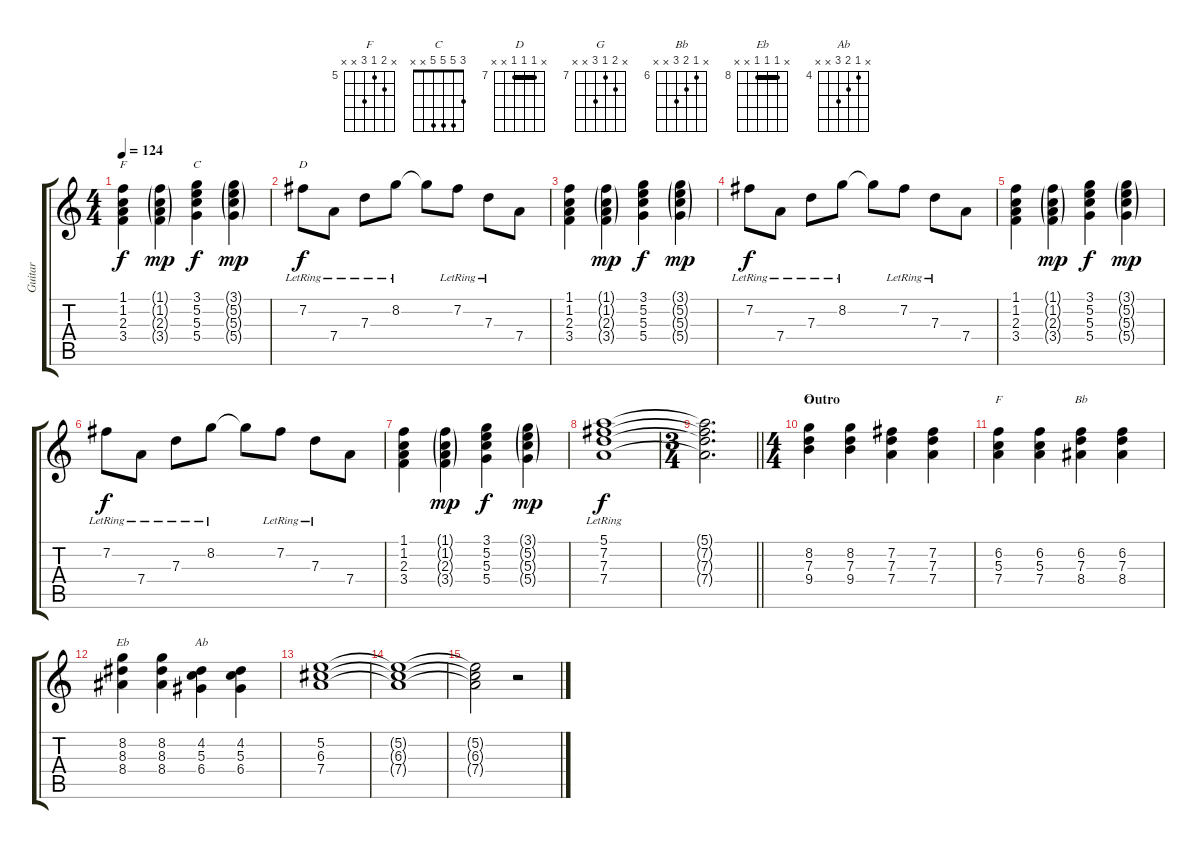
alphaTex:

\track ("Guitar" "Guitar") {instrument electricguitarjazz}
\staff {score tabs}
\tuning (E4 B3 G3 D3 A2 E2) {hide}
\chord ("F" 1 1 2 3 x x) {barre 1}
\chord ("C" 3 5 5 5 x x)
\chord ("D" x 7 7 7 x x) {firstfret 7 barre 7}
\chord ("G" x 8 7 9 x x) {firstfret 7}
\chord ("F" x 6 5 7 x x) {firstfret 5}
\chord ("Bb" x 6 7 8 x x) {firstfret 6}
\chord ("Eb" x 8 8 8 x x) {firstfret 8 barre 8}
\chord ("Ab" x 4 5 6 x x) {firstfret 4}
\ts (4 4)
\tempo 124
\clef g2
\ks c
(1.1 1.2 2.3 3.4).4{ch "F" dy f} (1.1{g} 1.2{g} 2.3{g} 3.4{g}).4{dy mp} (3.1 5.2 5.3 5.4).4{ch "C" dy f} (3.1{g} 5.2{g} 5.3{g} 5.4{g}).4{dy mp} |
7.2{lr}.8{ch "D" dy f} 7.4{lr}.8 7.3{lr}.8 8.2{lr}.8 8.2{t}.8 7.2{lr}.8 7.3{lr}.8 7.4.8 |
(1.1 1.2 2.3 3.4).4 (1.1{g} 1.2{g} 2.3{g} 3.4{g}).4{dy mp} (3.1 5.2 5.3 5.4).4{dy f} (3.1{g} 5.2{g} 5.3{g} 5.4{g}).4{dy mp} |
7.2{lr}.8{dy f} 7.4{lr}.8 7.3{lr}.8 8.2{lr}.8 8.2{t}.8 7.2{lr}.8 7.3{lr}.8 7.4.8 |
(1.1 1.2 2.3 3.4).4 (1.1{g} 1.2{g} 2.3{g} 3.4{g}).4{dy mp} (3.1 5.2 5.3 5.4).4{dy f} (3.1{g} 5.2{g} 5.3{g} 5.4{g}).4{dy mp} |
7.2{lr}.8{dy f} 7.4{lr}.8 7.3{lr}.8 8.2{lr}.8 8.2{t}.8 7.2{lr}.8 7.3{lr}.8 7.4.8 |
(1.1 1.2 2.3 3.4).4 (1.1{g} 1.2{g} 2.3{g} 3.4{g}).4{dy mp} (3.1 5.2 5.3 5.4).4{dy f} (3.1{g} 5.2{g} 5.3{g} 5.4{g}).4{dy mp} |
(5.1 7.2{lr} 7.3 7.4).1{dy f} |
\ts (3 4)
\barLineRight lightlight
(5.1{t} 7.2{t} 7.3{t} 7.4{t}).2{d} |
\ts (4 4)
\section ("" "Outro")
(8.2 7.3 9.4).4{ch "G"} (8.2 7.3 9.4).4 (7.2 7.3 7.4).4 (7.2 7.3 7.4).4 |
(6.2 5.3 7.4).4{ch "F"} (6.2 5.3 7.4).4 (6.2 7.3 8.4).4{ch "Bb"} (6.2 7.3 8.4).4 |
(8.2 8.3 8.4).4{ch "Eb"} (8.2 8.3 8.4).4 (4.2 5.3 6.4).4{ch "Ab"} (4.2 5.3 6.4).4 |
(5.2 6.3 7.4).1 |
(5.2{t} 6.3{t} 7.4{t}).1 |
(5.2{t} 6.3{t} 7.4{t}).2 r.2
